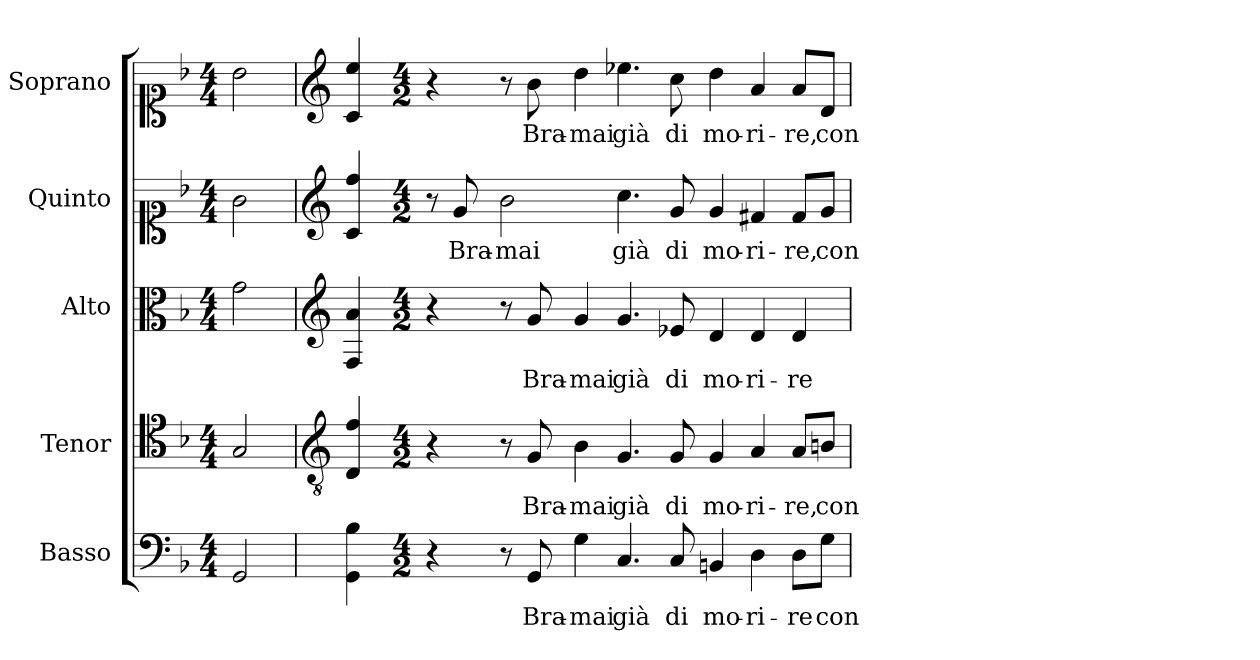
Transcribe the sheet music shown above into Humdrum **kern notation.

**kern	**text	**kern	**text	**kern	**text	**kern	**text	**kern	**text
*part5	*part5	*part4	*part4	*part3	*part3	*part2	*part2	*part1	*part1
*staff5	*staff5	*staff4	*staff4	*staff3	*staff3	*staff2	*staff2	*staff1	*staff1
*I"Basso	*	*I"Tenor	*	*I"Alto	*	*I"Quinto	*	*I"Soprano	*
*	*	*I'T.	*	*I'A.	*	*	*	*I'Sop.	*
!!LO:PB:g=z
*clefF4	*	*clefC4	*	*clefC3	*	*clefC1	*	*clefC1	*
*	*	*ITrd7c12	*	*	*	*	*	*	*
*k[b-]	*	*k[b-]	*	*k[b-]	*	*k[b-]	*	*k[b-]	*
*F:	*	*F:	*	*F:	*	*F:	*	*F:	*
*M4/4	*	*M4/4	*	*M4/4	*	*M4/4	*	*M4/4	*
=1	=1	=1	=1	=1	=1	=1	=1	=1	=1
!LO:N:head=open	!	!LO:N:head=open	!	!LO:N:head=open	!	!LO:N:head=open	!	!LO:N:head=open	!
2GGi/	.	2GGi/	.	2gi\	.	2gi\	.	2b-i\	.
=2	=2	=2	=2	=2	=2	=2	=2	=2	=2
*	*	*clefGv2	*	*clefG2	*	*clefG2	*	*clefG2	*
4GGi\ 4B-i	.	4DDi/ 4Fi	.	4Fi/ 4ai	.	4ci/ 4ffi	.	4ci/ 4eei	.
=3-	=3-	=3-	=3-	=3-	=3-	=3-	=3-	=3-	=3-
*M4/2	*	*M4/2	*	*M4/2	*	*M4/2	*	*M4/2	*
4r	.	4r	.	4r	.	8r	.	4r	.
!	!	!	!	!	!	!	!LO:LY:b:color=#000000	!	!
.	.	.	.	.	.	8gi/	Bra-	.	.
!	!	!	!	!	!	!	!LO:LY:b:color=#000000	!	!
8r	.	8r	.	8r	.	2b-i\	-mai	8r	.
!	!LO:LY:b:color=#000000	!	!	!	!	!	!	!	!
!	!	!	!LO:LY:b:color=#000000	!	!	!	!	!	!
!	!	!	!	!	!LO:LY:b:color=#000000	!	!	!	!
!	!	!	!	!	!	!	!	!	!LO:LY:b:color=#000000
8GGi/	Bra-	8GGi/	Bra-	8gi/	Bra-	.	.	8b-i\	Bra-
!	!LO:LY:b:color=#000000	!	!	!	!	!	!	!	!
!	!	!	!LO:LY:b:color=#000000	!	!	!	!	!	!
!	!	!	!	!	!LO:LY:b:color=#000000	!	!	!	!
!	!	!	!	!	!	!	!	!	!LO:LY:b:color=#000000
4Gi\	-mai	4BB-i\	-mai	4gi/	-mai	.	.	4ddi\	-mai
!	!LO:LY:b:color=#000000	!	!	!	!	!	!	!	!
!	!	!	!LO:LY:b:color=#000000	!	!	!	!	!	!
!	!	!	!	!	!LO:LY:b:color=#000000	!	!	!	!
!	!	!	!	!	!	!	!LO:LY:b:color=#000000	!	!
!	!	!	!	!	!	!	!	!	!LO:LY:b:color=#000000
4.Ci/	già	4.GGi/	già	4.gi/	già	4.cci\	già	4.ee-Xi\	già
!	!LO:LY:b:color=#000000	!	!	!	!	!	!	!	!
!	!	!	!LO:LY:b:color=#000000	!	!	!	!	!	!
!	!	!	!	!	!LO:LY:b:color=#000000	!	!	!	!
!	!	!	!	!	!	!	!LO:LY:b:color=#000000	!	!
!	!	!	!	!	!	!	!	!	!LO:LY:b:color=#000000
8Ci/	di	8GGi/	di	8e-Xi/	di	8gi/	di	8cci\	di
!	!LO:LY:b:color=#000000	!	!	!	!	!	!	!	!
!	!	!	!LO:LY:b:color=#000000	!	!	!	!	!	!
!	!	!	!	!	!LO:LY:b:color=#000000	!	!	!	!
!	!	!	!	!	!	!	!LO:LY:b:color=#000000	!	!
!	!	!	!	!	!	!	!	!	!LO:LY:b:color=#000000
4BBni/	mo-	4GGi/	mo-	4di/	mo-	4gi/	mo-	4ddi\	mo-
!	!LO:LY:b:color=#000000	!	!	!	!	!	!	!	!
!	!	!	!LO:LY:b:color=#000000	!	!	!	!	!	!
!	!	!	!	!	!LO:LY:b:color=#000000	!	!	!	!
!	!	!	!	!	!	!	!LO:LY:b:color=#000000	!	!
!	!	!	!	!	!	!	!	!	!LO:LY:b:color=#000000
4Di\	-ri-	4AAi/	-ri-	4di/	-ri-	4f#Xi/	-ri-	4ai/	-ri-
!	!LO:LY:b:color=#000000	!	!	!	!	!	!	!	!
!	!	!	!LO:LY:b:color=#000000	!	!	!	!	!	!
!	!	!	!	!	!LO:LY:b:color=#000000	!	!	!	!
!	!	!	!	!	!	!	!LO:LY:b:color=#000000	!	!
!	!	!	!	!	!	!	!	!	!LO:LY:b:color=#000000
8Di\L	-re	8AAi/L	-re,	4di/	-re	8f#i/L	-re,	8ai/L	-re,
!	!LO:LY:b:color=#000000	!	!	!	!	!	!	!	!
!	!	!	!LO:LY:b:color=#000000	!	!	!	!	!	!
!	!	!	!	!	!	!	!LO:LY:b:color=#000000	!	!
!	!	!	!	!	!	!	!	!	!LO:LY:b:color=#000000
8Gi\J	con	8BBni/J	con	.	.	8gi/J	con	8di/J	con
=	=	=	=	=	=	=	=	=	=
*-	*-	*-	*-	*-	*-	*-	*-	*-	*-
